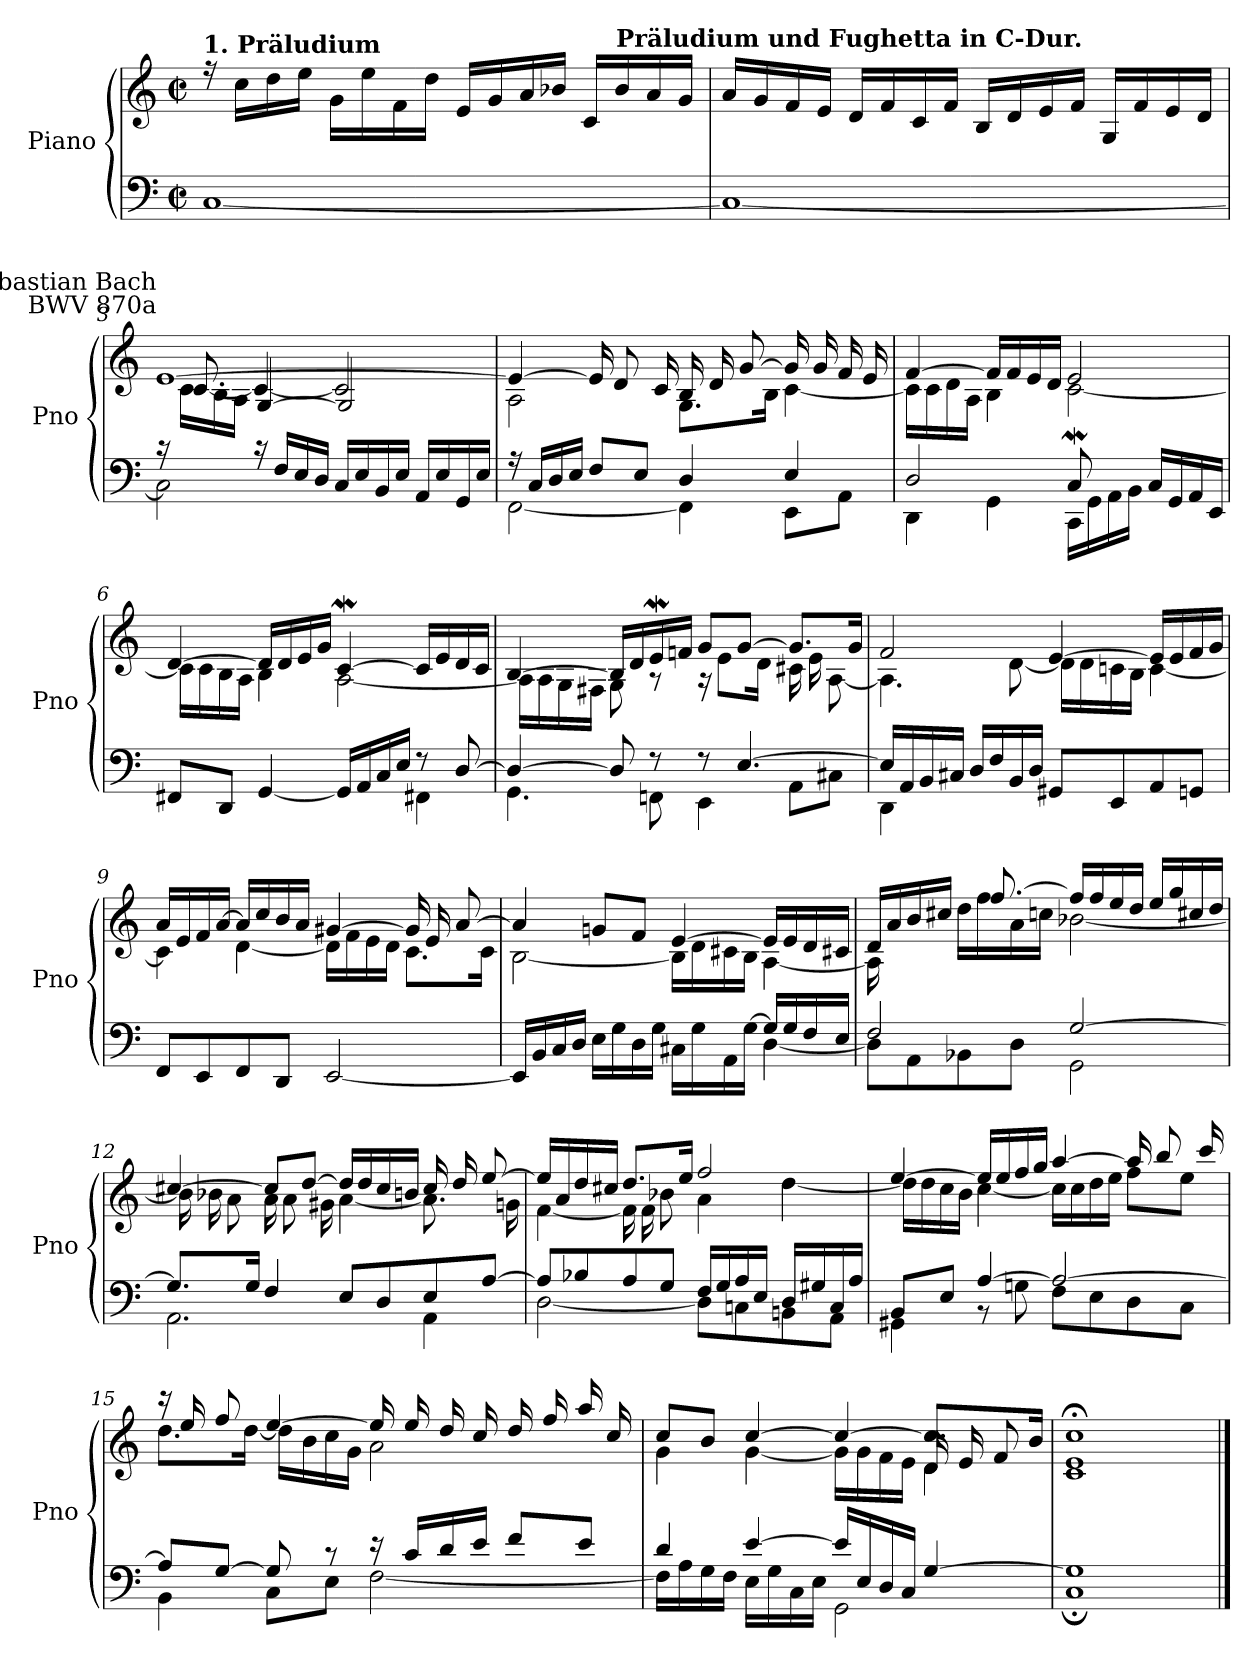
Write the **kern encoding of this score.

**kern	**kern
*part1	*part1
*staff2	*staff1
*I"Piano	*
*I'Pno	*
*clefF4	*clefG2
*k[]	*k[]
*C:	*C:
*M2/2	*M2/2
*met(c|)	*met(c|)
=1	=1
*^	*^
*	*	*	*^
!	!	!LO:TX:a:B:t=1. Präludium	!	!
1ryy	[1C\	16r	2ryy	1ryy
.	.	16cc\LL	.	.
.	.	16dd\	.	.
.	.	16ee\JJ	.	.
.	.	16g\LL	.	.
.	.	16ee\	.	.
.	.	16f\	.	.
.	.	16dd\JJ	.	.
.	.	16eLL	2ryy	.
.	.	16g	.	.
.	.	16a	.	.
.	.	16b-XJJ	.	.
.	.	16cLL	.	.
.	.	16b-	.	.
.	.	16a	.	.
.	.	16gJJ	.	.
=2	=2	=2	=2	=2
1ryy	1C\_	16a/LL	2ryy	1ryy
.	.	16g/	.	.
.	.	16f/	.	.
.	.	16e/JJ	.	.
!	!	!LO:TX:a:B:cj:t=Präludium und Fughetta in C-Dur.	!	!
.	.	16d/LL	.	.
.	.	16f/	.	.
.	.	16c/	.	.
.	.	16f/JJ	.	.
.	.	16B/LL	2ryy	.
.	.	16d/	.	.
.	.	16e/	.	.
.	.	16f/JJ	.	.
.	.	16G/LL	.	.
.	.	16f/	.	.
.	.	16e/	.	.
.	.	16d/JJ	.	.
=3	=3	=3	=3	=3
*	*	*	*	*^
!	!	!LO:TX:a:rj:t=Johann Sebastian Bach\nBWV 870a	!	!	!
16r	2C\]	[1e/	16ryy	4ryy	16ryy
8.ryy	.	.	[8.c/	.	16c\LL
.	.	.	.	.	16B\
.	.	.	.	.	16A\JJ
16r	.	.	4c/_	[4G/	2.ryy
16F/LL	.	.	.	.	.
16E/	.	.	.	.	.
16D/JJ	.	.	.	.	.
16C/LL	2ryy	.	2c/]	2G/]	.
16E/	.	.	.	.	.
16BB/	.	.	.	.	.
16E/JJ	.	.	.	.	.
16AA/LL	.	.	.	.	.
16E/	.	.	.	.	.
16GG/	.	.	.	.	.
16E/JJ	.	.	.	.	.
*	*	*	*v	*v	*v
!!LO:LB:g=z
=4	=4	=4	=4
16r	[2FF\	4e/_	2A\
16CLL	.	.	.
16D	.	.	.
16EJJ	.	.	.
8F/L	.	16eLL]	.
.	.	8d	.
8E/J	.	.	.
.	.	16cJ	.
4D/	4FF\]	16B/LL	8.G\L
.	.	16d/	.
.	.	[8g/J	.
.	.	.	16B\J
4E/	8EEL	16gLL]	[4c\
.	.	16g	.
.	8AAJ	16f	.
.	.	16eJJ	.
=5	=5	=5	=5
2D/	4DD\	[4f/	16c\LL]
.	.	.	16c\
.	.	.	16d\
.	.	.	16A\JJ
.	4GG\	16f/LL]	4B\
.	.	16f/	.
.	.	16e/	.
.	.	16d/JJ	.
8Cw/	16CC\LL	2e/	[2c\
.	16GG\	.	.
8ryy	16AA\	.	.
.	16BB\JJ	.	.
16C/LL	4ryy	.	.
16GG/	.	.	.
16AA/	.	.	.
16EE/JJ	.	.	.
=6	=6	=6	=6
8FF#X/L	2ryy	[4d/	16cLL]
.	.	.	16c
8DD/J	.	.	16B
.	.	.	16AJJ
[4GG/	.	16d/LL]	4B\
.	.	16d/	.
.	.	16e/	.
.	.	16g/JJ	.
16GG/LL]	4ryy	[4cw/	[2A\
16AA/	.	.	.
16C/	.	.	.
16E/JJ	.	.	.
8r	4FF#X\	16cLL]	.
.	.	16e	.
[8D/	.	16d	.
.	.	16cJJ	.
!!LO:LB:g=z	!!
=7	=7	=7	=7
4D/_	4.GG\	[4B/	16ALL]
.	.	.	16A
.	.	.	16G
.	.	.	16F#XJJ
8D/]	.	16BLL]	8G\
.	.	16d	.
8r	8FFn\	16eW	8r
.	.	16fnJJ	.
8r	4EE\	8gL	16r
.	.	.	8e\L
[4.E/	.	[8gJ	.
.	.	.	16d\J
.	8AA\L	8.gL]	16c#XLL
.	.	.	16e
.	8C#X\J	.	[8AJ
.	.	16gJ	.
=8	=8	=8	=8
16ELL]	4DD\	2f/	4.A\]
16AA	.	.	.
16BB	.	.	.
16C#XJJ	.	.	.
16D/LL	4ryy	.	.
16F/	.	.	.
16BB/	.	.	[8d\
16D/JJ	.	.	.
8GG#X/L	2ryy	[4e/	16d\LL]
.	.	.	16d\
8EE/	.	.	16cn\
.	.	.	16B\JJ
8AA/	.	16e/LL]	[4c\
.	.	16e/	.
8GGn/J	.	16f/	.
.	.	16g/JJ	.
=9	=9	=9	=9
8FF/L	2ryy	16a/LL	4cn\]
.	.	16e/	.
8EE/	.	16f/	.
.	.	[16a/JJ	.
8FF/	.	16a/LL]	[4d\
.	.	16cc/	.
8DD/J	.	16b/	.
.	.	16a/JJ	.
[2EE/	2ryy	[4g#X/	16d\LL]
.	.	.	16f\
.	.	.	16e\
.	.	.	16d\JJ
.	.	16g#LL]	8.c\L
.	.	16e	.
.	.	[8aJ	.
.	.	.	16c\J
!!LO:LB:g=z	!!
=10	=10	=10	=10
16EE/LL]	2ryy	4a/]	[2B\
16BB/	.	.	.
16C/	.	.	.
16D/JJ	.	.	.
16E\LL	.	8gn/L	.
16G\	.	.	.
16D\	.	8f/J	.
16G\JJ	.	.	.
16C#X\LL	4ryy	[4e/	16B\LL]
16G\	.	.	16d\
16AA\	.	.	16c#X\
[16G\JJ	.	.	16B\JJ
16G/LL]	[4D\	16eLL]	[4A\
16G/	.	16e	.
16F/	.	16d	.
16E/JJ	.	16c#XJJ	.
=11	=11	=11	=11
2F/	8D\L]	16dLL	16A\]
.	.	16a	8ryy
.	8AA\	16b	.
.	.	16cc#XJJ	16ryy
.	8BB-X\	16ryy	16ddLL
.	.	[8.ff/	16ff
.	8D\J	.	16a
.	.	.	16ccnJJ
[2G/	2GG\	16ffLL]	[2b-X\
.	.	16ff	.
.	.	16ee	.
.	.	16ddJJ	.
.	.	16eeLL	.
.	.	16gg	.
.	.	16cc#	.
.	.	16ddJJ	.
=12	=12	=12	=12
8.G/L]	2.AA\	[4cc#X/	16b-\LL]
.	.	.	16b-\
.	.	.	8a\J
16G/J	.	.	.
4F/	.	8cc#/L]	16aLL
.	.	.	8a
.	.	[8dd/J	.
.	.	.	16g#XJ
8EL	.	16ddLL]	[4a\
.	.	16dd	.
8D	.	16cc#	.
.	.	16bnJJ	.
8E	4AA	16cc#LL	8.a\L]
.	.	16dd	.
[8AJ	.	[8eeJ	.
.	.	.	16gn\J
!!LO:LB:g=z	!!
=13	=13	=13	=13
8A/L]	[2D\	16ee/LL]	[4f\
.	.	16a/	.
8B-X/	.	16dd/	.
.	.	16cc#X/JJ	.
8A/	.	8.ddL	16f\LL]
.	.	.	16f\
8G/J	.	.	8b-X\J
.	.	16eeJ	.
16FLL	8D\L]	2ff/	4a\
16G	.	.	.
16A	8Cn\	.	.
16EJJ	.	.	.
16DLL	8BBn\	.	[4dd\
16G#X	.	.	.
16C	8AA\J	.	.
16AJJ	.	.	.
=14	=14	=14	=14
8BBL	4GG#X\	[4ee/	16ddLL]
.	.	.	16dd
8EJ	.	.	16cc
.	.	.	16bJJ
[4A/	8r	16ee/LL]	[4cc\
.	.	16ee/	.
.	8Gn\	16ff/	.
.	.	16gg/JJ	.
2A/_	8FL	[4aa/	16cc\LL]
.	.	.	16cc\
.	8E	.	16dd\
.	.	.	16ee\JJ
.	8D	16aaLL]	8ff\L
.	.	8bb	.
.	8CJ	.	8ee\J
.	.	16cccJ	.
!!LO:LB:g=z
=15	=15	=15	=15
*	*	*	*^
8AL]	4BB\	16r	8.dd\L	2ryy
.	.	16ee/LL	.	.
[8GJ	.	8ff/J	.	.
.	.	.	[16dd\J	.
8G/]	8CL	[4ee/	16ddLL]	.
.	.	.	16b	.
8r	8EJ	.	16cc	.
.	.	.	16gJJ	.
16r	[2F\	16ee/LL]	2a\	2ryy
16c/LL	.	16ee/	.	.
16d/	.	16dd/	.	.
16e/JJ	.	16cc/JJ	.	.
8f/L	.	16dd/LL	.	.
.	.	16ff/	.	.
8e/J	.	16aa/	.	.
.	.	16cc/JJ	.	.
=16	=16	=16	=16	=16
4d/	16FLL]	8cc/L	4g\	2ryy
.	16A	.	.	.
.	16G	8b/J	.	.
.	16FJJ	.	.	.
[4e/	16E\LL	[4cc/	[4g\	.
.	16G\	.	.	.
.	16C\	.	.	.
.	16E\JJ	.	.	.
16e/LL]	2GG\	4cc/_	16g\LL]	4ryy
16E/	.	.	16g\	.
16D/	.	.	16f\	.
16C/JJ	.	.	16e\JJ	.
[4G/	.	8.cc/L]	4d	16d/LL
.	.	.	.	16e/
.	.	.	.	8f/J
.	.	16b/J	.	.
=17	=17	=17	=17	=17
1G/]	1C;\	1cc;</	1c 1e	2ryy
.	.	.	.	2ryy
*v	*v	*	*	*
*	*v	*v	*v
==	==
*-	*-
